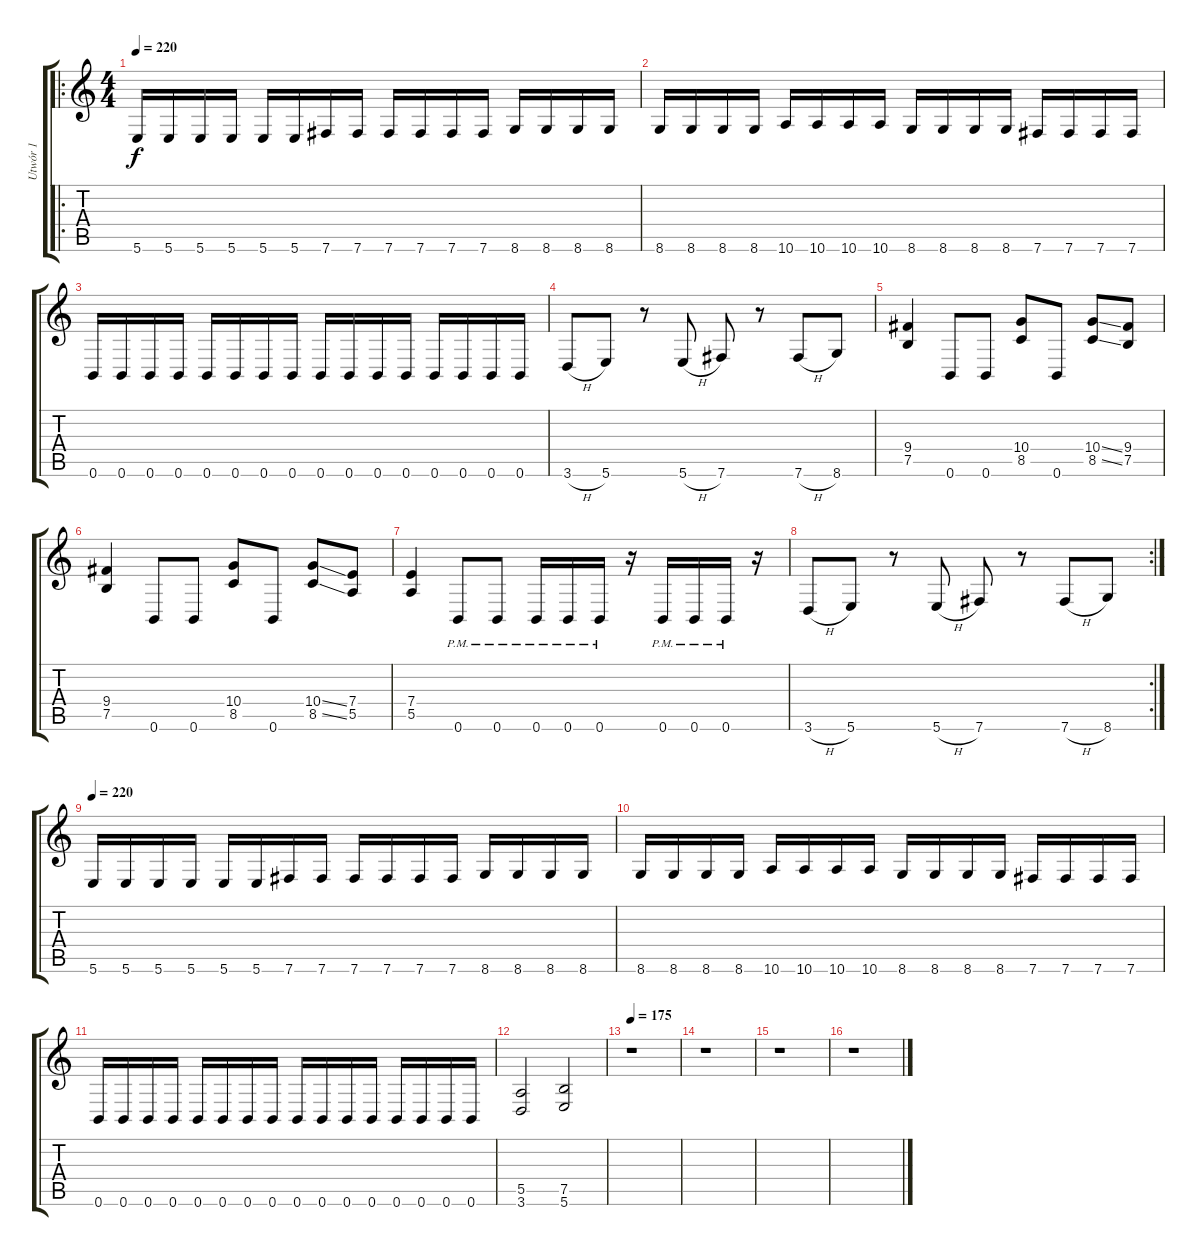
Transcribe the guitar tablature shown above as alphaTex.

\track ("Utwór 1" "Utwór 1") {instrument distortionguitar}
\staff {score tabs}
\tuning (B3 Gb3 D3 A2 E2 B1) {hide}
\ro
\ts (4 4)
\tempo 220
\clef g2
\ks c
5.6.16{dy f} 5.6.16 5.6.16 5.6.16 5.6.16 5.6.16 7.6.16 7.6.16 7.6.16 7.6.16 7.6.16 7.6.16 8.6.16 8.6.16 8.6.16 8.6.16 |
8.6.16 8.6.16 8.6.16 8.6.16 10.6.16 10.6.16 10.6.16 10.6.16 8.6.16 8.6.16 8.6.16 8.6.16 7.6.16 7.6.16 7.6.16 7.6.16 |
0.6.16 0.6.16 0.6.16 0.6.16 0.6.16 0.6.16 0.6.16 0.6.16 0.6.16 0.6.16 0.6.16 0.6.16 0.6.16 0.6.16 0.6.16 0.6.16 |
3.6{h}.8 5.6.8 r.8 5.6{h}.8 7.6.8 r.8 7.6{h}.8 8.6.8 |
(9.4 7.5).4 0.6.8 0.6.8 (10.4 8.5).8 0.6.8 (10.4{ss} 8.5{ss}).8 (9.4 7.5).8 |
(9.4 7.5).4 0.6.8 0.6.8 (10.4 8.5).8 0.6.8 (10.4{ss} 8.5{ss}).8 (7.4 5.5).8 |
(7.4 5.5).4 0.6{pm}.8 0.6{pm}.8 0.6{pm}.16 0.6{pm}.16 0.6{pm}.16 r.16 0.6{pm}.16 0.6{pm}.16 0.6{pm}.16 r.16 |
\rc 2
3.6{h}.8 5.6.8 r.8 5.6{h}.8 7.6.8 r.8 7.6{h}.8 8.6.8 |
\tempo 220
5.6.16 5.6.16 5.6.16 5.6.16 5.6.16 5.6.16 7.6.16 7.6.16 7.6.16 7.6.16 7.6.16 7.6.16 8.6.16 8.6.16 8.6.16 8.6.16 |
8.6.16 8.6.16 8.6.16 8.6.16 10.6.16 10.6.16 10.6.16 10.6.16 8.6.16 8.6.16 8.6.16 8.6.16 7.6.16 7.6.16 7.6.16 7.6.16 |
0.6.16 0.6.16 0.6.16 0.6.16 0.6.16 0.6.16 0.6.16 0.6.16 0.6.16 0.6.16 0.6.16 0.6.16 0.6.16 0.6.16 0.6.16 0.6.16 |
(5.5 3.6).2 (7.5 5.6).2 |
\tempo 175
r.1 |
r.1 |
r.1 |
r.1
